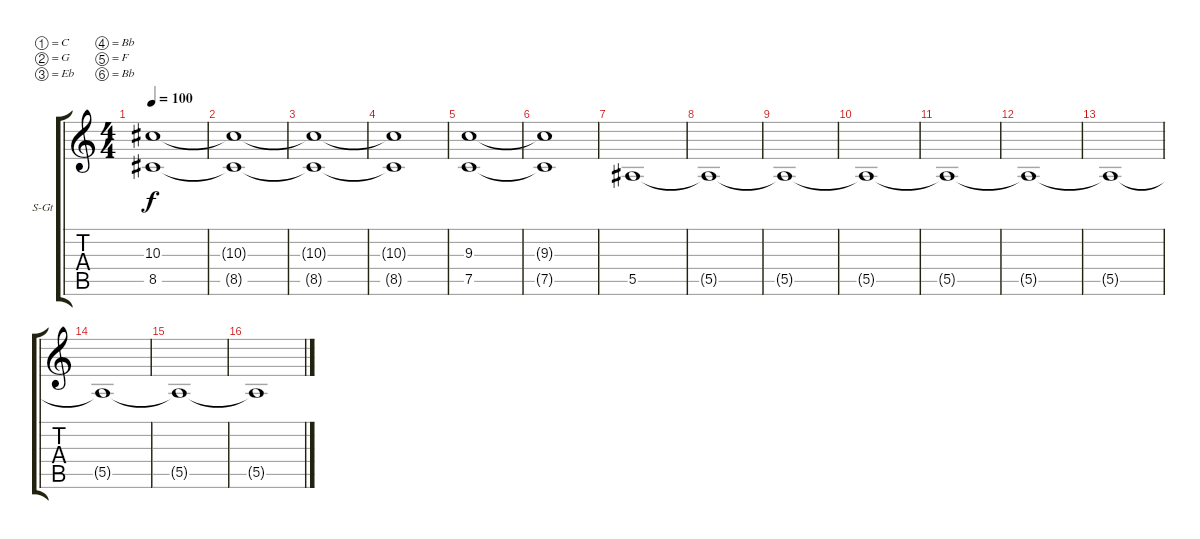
\bracketExtendMode groupsimilarinstruments
\firstSystemTrackNameOrientation horizontal
\otherSystemsTrackNameOrientation horizontal
\track ("Synth 1" "S-Gt") {instrument pad2warm}
\staff {score tabs}
\tuning (C4 G3 Eb3 Bb2 F2 Bb1)
\displaytranspose 12
\ts (4 4)
\tempo 100
\clef g2
\ks c
(10.3 8.5).1{dy f} |
(10.3{t} 8.5{t}).1 |
(10.3{t} 8.5{t}).1 |
(10.3{t} 8.5{t}).1 |
(9.3 7.5).1 |
(9.3{t} 7.5{t}).1 |
5.5.1 |
5.5{t}.1 |
5.5{t}.1 |
5.5{t}.1 |
5.5{t}.1 |
5.5{t}.1 |
5.5{t}.1 |
5.5{t}.1 |
5.5{t}.1 |
5.5{t}.1
